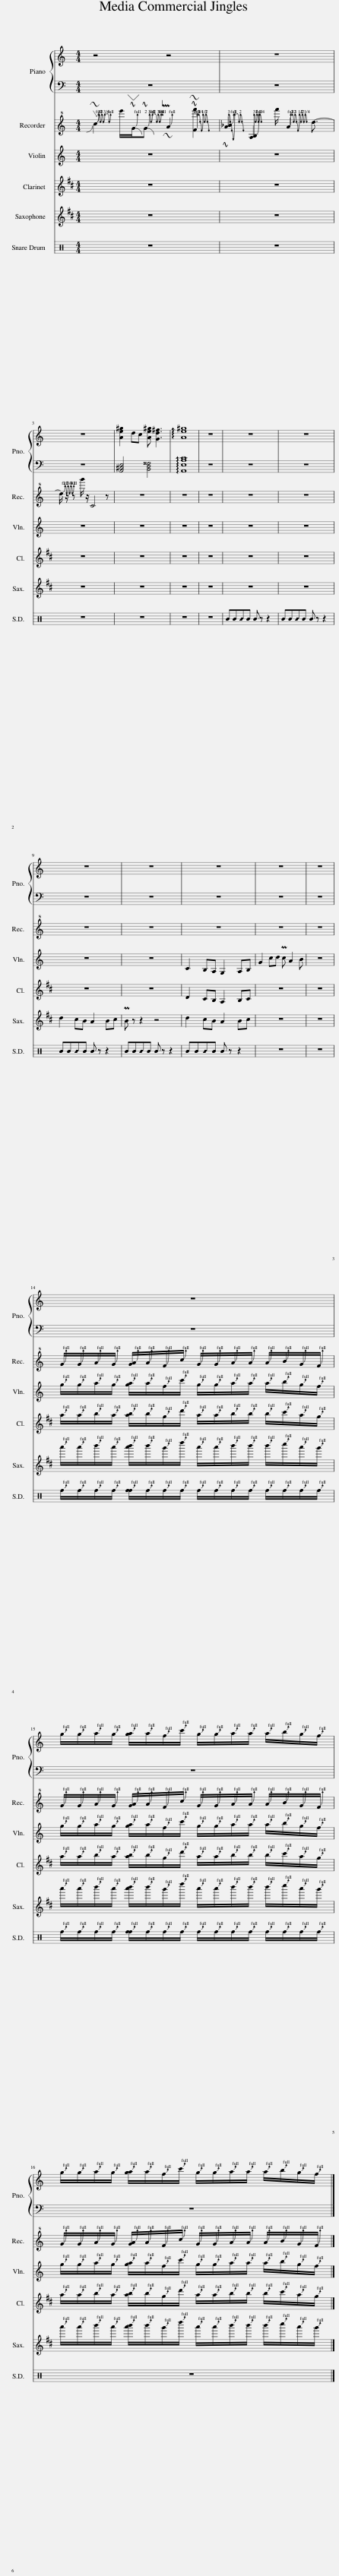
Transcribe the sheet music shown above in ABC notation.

X:1
%%score { 1 | 2 } 3 4 5 6 7
L:1/8
M:4/4
I:linebreak $
K:C
V:1 treble
V:2 bass
V:3 treble+8
V:4 treble
V:5 treble transpose=-2
V:6 treble transpose=-14
V:7 perc
K:none
V:1
 z4 z4 | z8 |$ z8 | [Ae^g]2 dc [Ae^g] [Gd^f]3 | !arpeggio![Ae^g]8 | %5
 z8 | z8 | z8 |$ z8 | z8 | %10
 z8 | z8 | z8 |$ z8 |$ g/g/a/g/ [ga]/a/f/c'/ g/g/a/a/ a/b/g/f/ |$ %15
 g/g/a/g/ [ga]/a/f/c'/ g/g/a/a/ a/b/g/f/ |] %16
V:2
 z8 | z8 |$ z8 | [A,,^C,E,]4 [B,,D,^^F,]4 | !arpeggio![A,,E,A,C]8 | %5
 z8 | z8 | z8 |$ z8 | z8 | %10
 z8 | z8 | z8 |$ z8 |$ z8 |$ %15
 z8 |] %16
V:3
 !slide!c2 e'/G/G PA2 [Ff']2 | [A_B]2 [A,B,]2 f'/ A2 d3/2- |$ d/ z/ z g'/ z/ C4 z | z8 | z8 | %5
 z8 | z8 | z8 |$ z8 | z8 | %10
 z8 | z8 | z8 |$ G/G/A/G/ [GA]/A/F/c/ G/G/A/A/ A/B/G/F/ |$ G/G/A/G/ [GA]/A/F/c/ G/G/A/A/ A/B/G/F/ |$ %15
 G/G/A/G/ [GA]/A/F/c/ G/G/A/A/ A/B/G/F/ |] %16
V:4
 z8 | z8 |$ z8 | z8 | z8 | %5
 z8 | z8 | z8 |$ z8 | z8 | %10
 C2 B,A, G,2 A,B, | G2 cd Pc A2 B | z8 |$ g/g/a/g/ [ga]/a/f/c'/ g/g/a/a/ a/b/g/f/ |$ g/g/a/g/ [ga]/a/f/c'/ g/g/a/a/ a/b/g/f/ |$ %15
 g/g/a/g/ [ga]/a/f/c'/ g/g/a/a/ a/b/g/f/ |] %16
V:5
[K:D] z8 | z8 |$ z8 | z8 | z8 | %5
 z8 | z8 | z8 |$ z8 | z8 | %10
 D2 CB, A,2 B,C | z8 | z8 |$ a/a/b/a/ [ab]/b/g/d'/ a/a/b/b/ b/c'/a/g/ |$ a/a/b/a/ [ab]/b/g/d'/ a/a/b/b/ b/c'/a/g/ |$ %15
 a/a/b/a/ [ab]/b/g/d'/ a/a/b/b/ b/c'/a/g/ |] %16
V:6
[K:D] z8 | z8 |$ z8 | z8 | z8 | %5
 z8 | z8 | z8 |$ d2 cB A2 Bc | PB z z2 z4 | %10
 d2 cB A2 Bc | z8 | z8 |$ a'/a'/b'/a'/ [a'b']/b'/g'/d''/ a'/a'/b'/b'/ b'/c''/a'/g'/ |$ a'/a'/b'/a'/ [a'b']/b'/g'/d''/ a'/a'/b'/b'/ b'/c''/a'/g'/ |$ %15
 a'/a'/b'/a'/ [a'b']/b'/g'/d''/ a'/a'/b'/b'/ b'/c''/a'/g'/ |] %16
V:7
 z8 | z8 |$ z8 | z8 | z8 | %5
 z8 | BB_BB B z z2 | BB_BB B z z2 |$ BB_BB B z z2 | BB_BB B z z2 | %10
 BB_BB B z z2 | z8 | z8 |$ f/f/f/f/ [ff]/f/f/f/ f/f/f/f/ f/f/f/f/ |$ f/f/f/f/ [ff]/f/f/f/ f/f/f/f/ f/f/f/f/ |$ %15
 z8 |] %16
